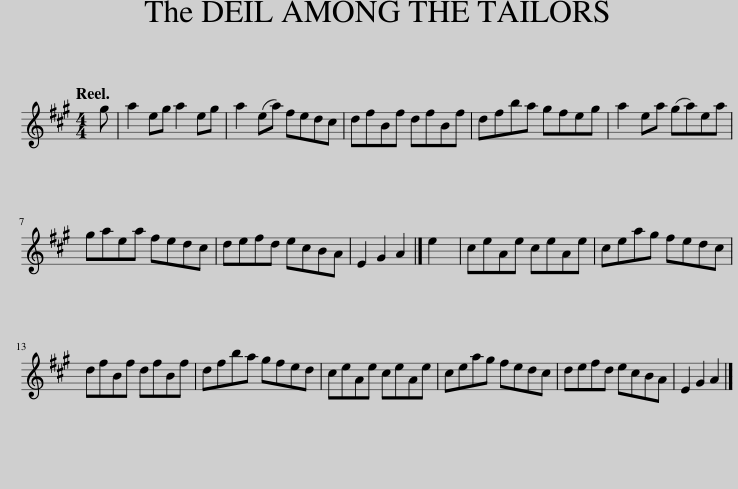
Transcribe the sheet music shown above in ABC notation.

X:1
L:1/8
Q:1/4=120
M:4/4
I:linebreak $
K:A
V:1 treble
V:1
 g | a2 eg a2 eg | a2 (ea) fedc | dfBf dfBf | dfba gfeg | %5
 a2 ea (ga)ea |$ gaea fedc | defd ecBA | E2 G2 A2 |] e2 | %10
 ceAe ceAe | ceag fedc |$ dfBf dfBf | dfba gfed | ceAe ceAe | %15
 ceag fedc | defd ecBA | E2 G2 A2 |] %18
